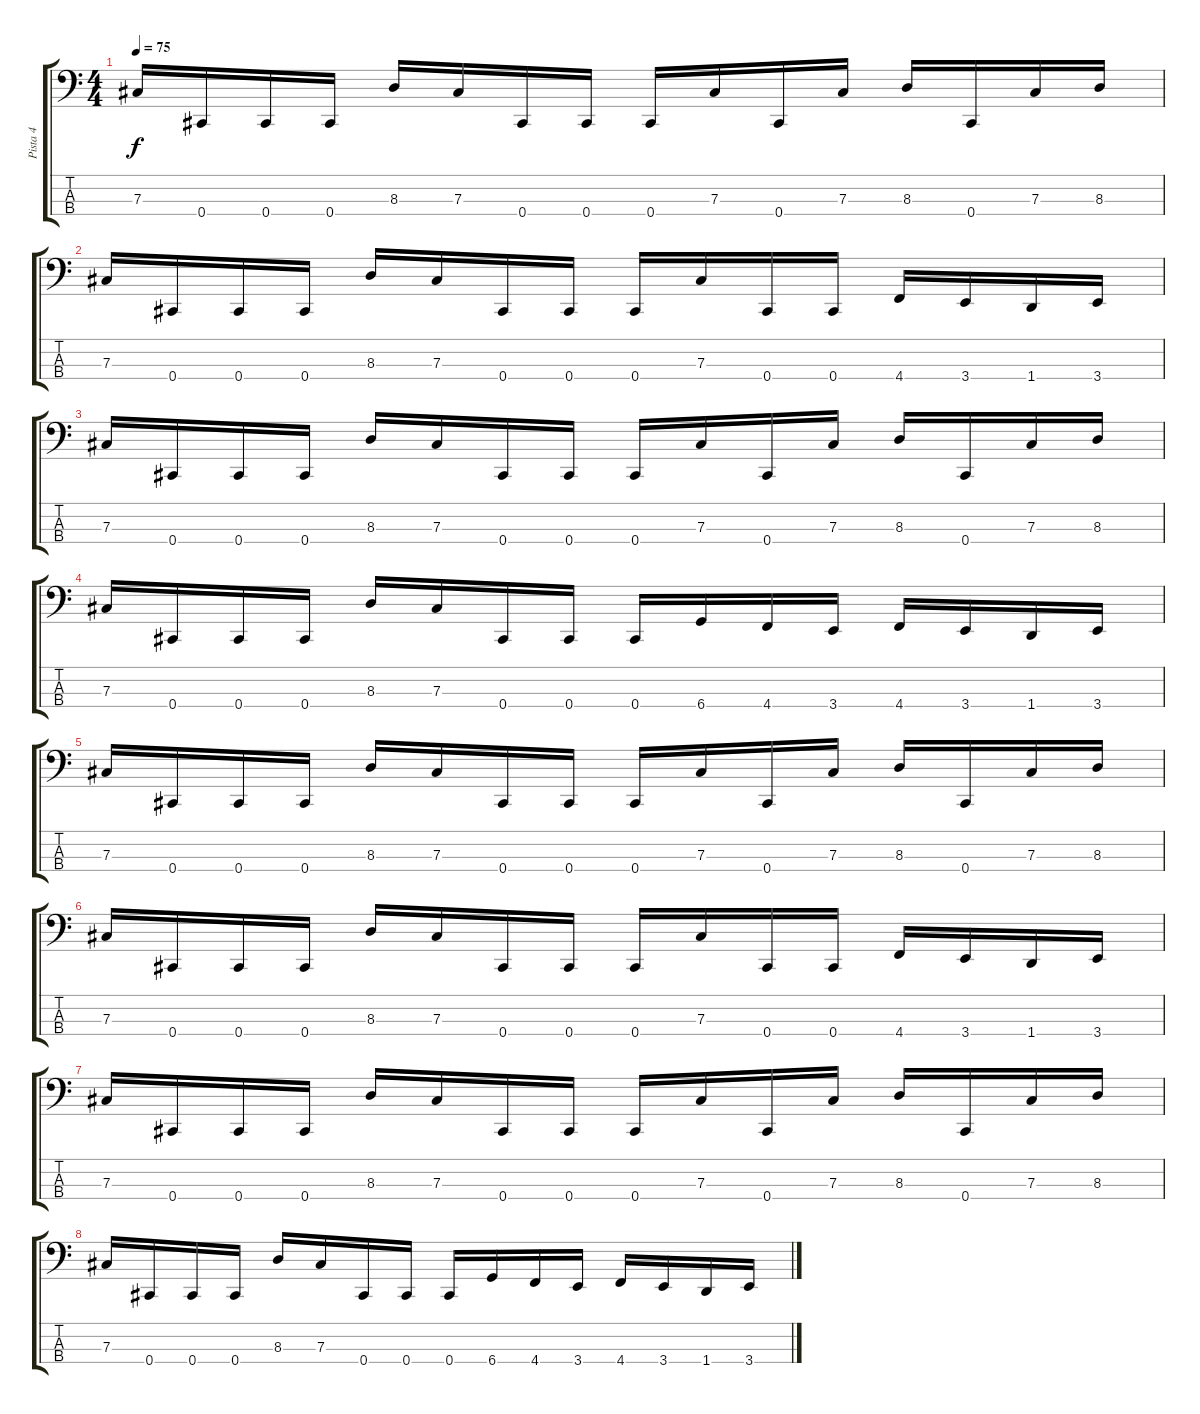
\track ("Pista 4" "Pista 4") {instrument electricbasspick}
\staff {score tabs}
\tuning (E2 B1 Gb1 Db1) {hide}
\ts (4 4)
\tempo 75
\clef f4
\ks c
7.3.16{dy f} 0.4.16 0.4.16 0.4.16 8.3.16 7.3.16 0.4.16 0.4.16 0.4.16 7.3.16 0.4.16 7.3.16 8.3.16 0.4.16 7.3.16 8.3.16 |
7.3.16 0.4.16 0.4.16 0.4.16 8.3.16 7.3.16 0.4.16 0.4.16 0.4.16 7.3.16 0.4.16 0.4.16 4.4.16 3.4.16 1.4.16 3.4.16 |
7.3.16 0.4.16 0.4.16 0.4.16 8.3.16 7.3.16 0.4.16 0.4.16 0.4.16 7.3.16 0.4.16 7.3.16 8.3.16 0.4.16 7.3.16 8.3.16 |
7.3.16 0.4.16 0.4.16 0.4.16 8.3.16 7.3.16 0.4.16 0.4.16 0.4.16 6.4.16 4.4.16 3.4.16 4.4.16 3.4.16 1.4.16 3.4.16 |
7.3.16 0.4.16 0.4.16 0.4.16 8.3.16 7.3.16 0.4.16 0.4.16 0.4.16 7.3.16 0.4.16 7.3.16 8.3.16 0.4.16 7.3.16 8.3.16 |
7.3.16 0.4.16 0.4.16 0.4.16 8.3.16 7.3.16 0.4.16 0.4.16 0.4.16 7.3.16 0.4.16 0.4.16 4.4.16 3.4.16 1.4.16 3.4.16 |
7.3.16 0.4.16 0.4.16 0.4.16 8.3.16 7.3.16 0.4.16 0.4.16 0.4.16 7.3.16 0.4.16 7.3.16 8.3.16 0.4.16 7.3.16 8.3.16 |
7.3.16 0.4.16 0.4.16 0.4.16 8.3.16 7.3.16 0.4.16 0.4.16 0.4.16 6.4.16 4.4.16 3.4.16 4.4.16 3.4.16 1.4.16 3.4.16
